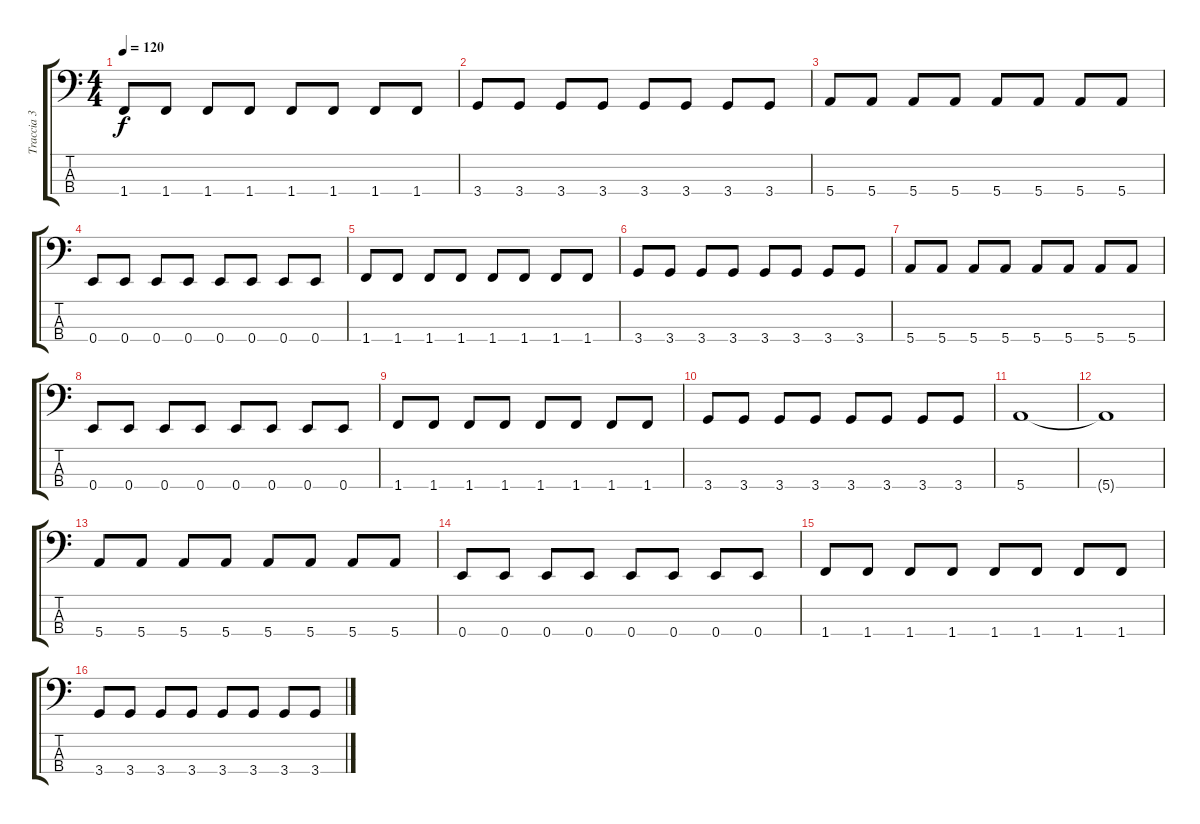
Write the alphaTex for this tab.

\track ("Traccia 3" "Traccia 3") {instrument electricbasspick}
\staff {score tabs}
\tuning (G2 D2 A1 E1) {hide}
\ts (4 4)
\tempo 120
\clef f4
\ks c
1.4.8{dy f} 1.4.8 1.4.8 1.4.8 1.4.8 1.4.8 1.4.8 1.4.8 |
3.4.8 3.4.8 3.4.8 3.4.8 3.4.8 3.4.8 3.4.8 3.4.8 |
5.4.8 5.4.8 5.4.8 5.4.8 5.4.8 5.4.8 5.4.8 5.4.8 |
0.4.8 0.4.8 0.4.8 0.4.8 0.4.8 0.4.8 0.4.8 0.4.8 |
1.4.8 1.4.8 1.4.8 1.4.8 1.4.8 1.4.8 1.4.8 1.4.8 |
3.4.8 3.4.8 3.4.8 3.4.8 3.4.8 3.4.8 3.4.8 3.4.8 |
5.4.8 5.4.8 5.4.8 5.4.8 5.4.8 5.4.8 5.4.8 5.4.8 |
0.4.8 0.4.8 0.4.8 0.4.8 0.4.8 0.4.8 0.4.8 0.4.8 |
1.4.8 1.4.8 1.4.8 1.4.8 1.4.8 1.4.8 1.4.8 1.4.8 |
3.4.8 3.4.8 3.4.8 3.4.8 3.4.8 3.4.8 3.4.8 3.4.8 |
5.4.1 |
5.4{t}.1 |
5.4.8 5.4.8 5.4.8 5.4.8 5.4.8 5.4.8 5.4.8 5.4.8 |
0.4.8 0.4.8 0.4.8 0.4.8 0.4.8 0.4.8 0.4.8 0.4.8 |
1.4.8 1.4.8 1.4.8 1.4.8 1.4.8 1.4.8 1.4.8 1.4.8 |
3.4.8 3.4.8 3.4.8 3.4.8 3.4.8 3.4.8 3.4.8 3.4.8
